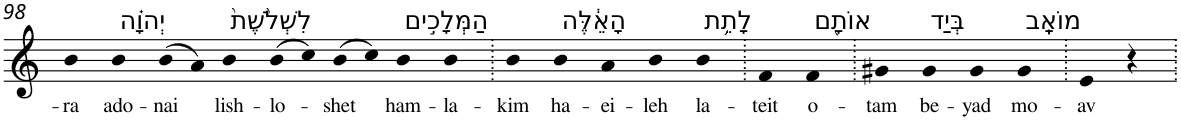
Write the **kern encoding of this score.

**kern	**text
*part1	*part1
*staff1	*staff1
*I"Piano	*
*I'Pno	*
!!LO:PB:g=z
*clefG2	*
*k[]	*
=98	=98
!	!LO:LY:b
4b	-ra
!LO:TX:a:t=יְהוָ֗ה	!
!	!LO:LY:b
4b	ado-
!	!LO:LY:b
(>8b	-nai
8a)	.
!LO:TX:a:t=לִשְׁלֹ֙שֶׁת֙	!
!	!LO:LY:b
4b	lish-
!	!LO:LY:b
(>8b	-lo-
8cc)	.
!	!LO:LY:b
(>8b	-shet
8cc)	.
!LO:TX:a:t=הַמְּלָכִ֣ים	!
!	!LO:LY:b
4b	ham-
!	!LO:LY:b
4b	-la-
=99.	=99.
!	!LO:LY:b
4b	-kim
!LO:TX:a:t=הָאֵ֔לֶּה	!
!	!LO:LY:b
4b	ha-
!	!LO:LY:b
4a	-ei-
!	!LO:LY:b
4b	-leh
!LO:TX:a:t=לָתֵ֥ת	!
!	!LO:LY:b
4b	la-
=100.	=100.
!	!LO:LY:b
4f	-teit
!LO:TX:a:t=אוֹתָ֖ם	!
!	!LO:LY:b
4f	o-
=101.	=101.
!	!LO:LY:b
4g#X	-tam
!LO:TX:a:t=בְּיַד	!
!	!LO:LY:b
4g#	be-
!	!LO:LY:b
4g#	-yad
!LO:TX:a:t=מוֹאָֽב	!
!	!LO:LY:b
4g#	mo-
=102.	=102.
!	!LO:LY:b
4e	-av
4r	.
=.	=.
*-	*-
